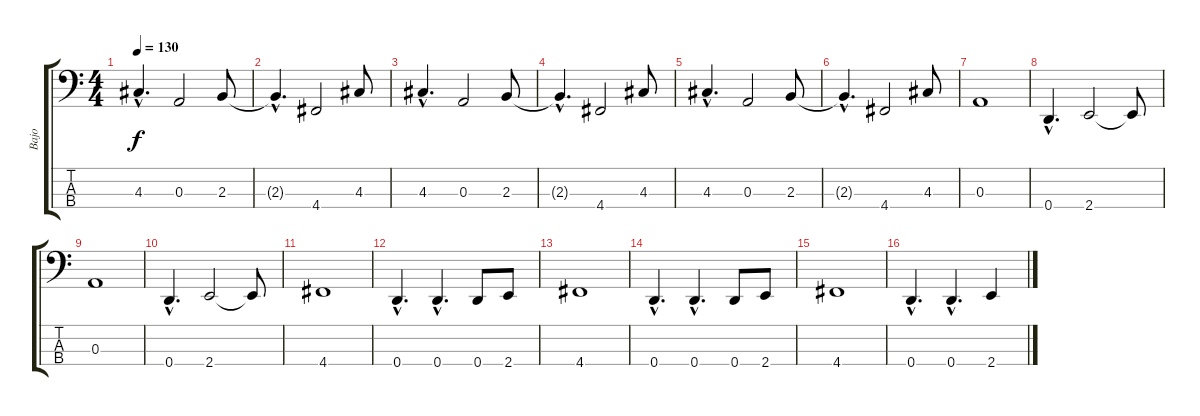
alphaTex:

\track ("Bajo" "Bajo") {instrument electricbassfinger}
\staff {score tabs}
\tuning (G2 D2 A1 D1) {hide}
\ts (4 4)
\tempo 130
\clef f4
\ks c
4.3{hac}.4{d dy f} 0.3.2 2.3.8 |
2.3{hac t}.4{d} 4.4.2 4.3.8 |
4.3{hac}.4{d} 0.3.2 2.3.8 |
2.3{hac t}.4{d} 4.4.2 4.3.8 |
4.3{hac}.4{d} 0.3.2 2.3.8 |
2.3{hac t}.4{d} 4.4.2 4.3.8 |
0.3.1 |
0.4{hac}.4{d} 2.4.2 2.4{t}.8 |
0.3.1 |
0.4{hac}.4{d} 2.4.2 2.4{t}.8 |
4.4.1 |
0.4{hac}.4{d} 0.4{hac}.4{d} 0.4.8 2.4.8 |
4.4.1 |
0.4{hac}.4{d} 0.4{hac}.4{d} 0.4.8 2.4.8 |
4.4.1 |
0.4{hac}.4{d} 0.4{hac}.4{d} 2.4.4
